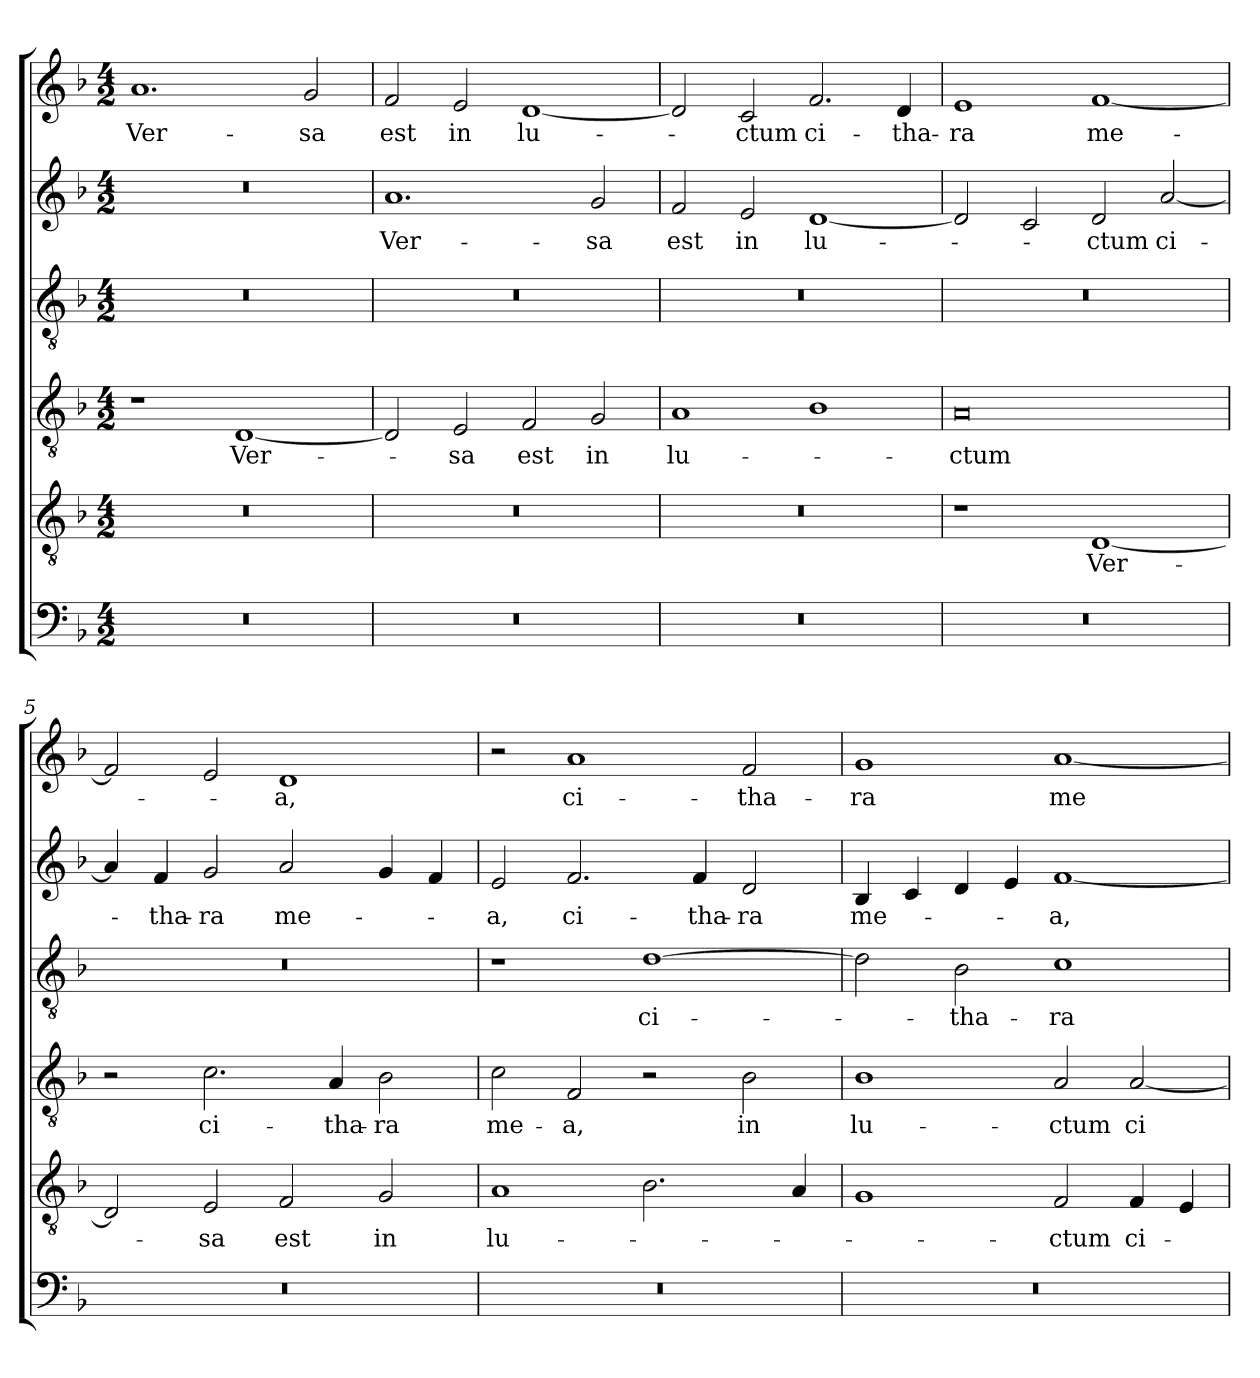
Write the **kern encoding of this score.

**kern	**kern	**text	**kern	**text	**kern	**text	**kern	**text	**kern	**text
*part6	*part5	*part5	*part4	*part4	*part3	*part3	*part2	*part2	*part1	*part1
*staff6	*staff5	*staff5	*staff4	*staff4	*staff3	*staff3	*staff2	*staff2	*staff1	*staff1
*clefF4	*clefGv2	*	*clefGv2	*	*clefGv2	*	*clefG2	*	*clefG2	*
*k[b-]	*k[b-]	*	*k[b-]	*	*k[b-]	*	*k[b-]	*	*k[b-]	*
*F:	*F:	*	*F:	*	*F:	*	*F:	*	*F:	*
*M4/2	*M4/2	*	*M4/2	*	*M4/2	*	*M4/2	*	*M4/2	*
=1	=1	=1	=1	=1	=1	=1	=1	=1	=1	=1
0r	0r	.	1r	.	0r	.	0r	.	1.a	Ver-
.	.	.	[1D	Ver-	.	.	.	.	.	.
.	.	.	.	.	.	.	.	.	2g/	-sa
=2	=2	=2	=2	=2	=2	=2	=2	=2	=2	=2
0r	0r	.	2D/]	.	0r	.	1.a	Ver-	2f/	est
.	.	.	2E/	-sa	.	.	.	.	2e/	in
.	.	.	2F/	est	.	.	.	.	[1d	lu-
.	.	.	2G/	in	.	.	2g/	-sa	.	.
=3	=3	=3	=3	=3	=3	=3	=3	=3	=3	=3
0r	0r	.	1A	lu-	0r	.	2f/	est	2d/]	.
.	.	.	.	.	.	.	2e/	in	2c/	-ctum
.	.	.	1B-	.	.	.	[1d	lu-	2.f/	ci-
.	.	.	.	.	.	.	.	.	4d/	-tha-
=4	=4	=4	=4	=4	=4	=4	=4	=4	=4	=4
0r	1r	.	0A	-ctum	0r	.	2d/]	.	1e	-ra
.	.	.	.	.	.	.	2c/	.	.	.
.	[1D	Ver-	.	.	.	.	2d/	-ctum	[1f	me-
.	.	.	.	.	.	.	[2a/	ci-	.	.
=5	=5	=5	=5	=5	=5	=5	=5	=5	=5	=5
0r	2D/]	.	2r	.	0r	.	4a/]	.	2f/]	.
.	.	.	.	.	.	.	4f/	-tha-	.	.
.	2E/	-sa	2.c\	ci-	.	.	2g/	-ra	2e/	.
.	2F/	est	.	.	.	.	2a/	me-	1d	-a,
.	.	.	4A/	-tha-	.	.	.	.	.	.
.	2G/	in	2B-\	-ra	.	.	4g/	.	.	.
.	.	.	.	.	.	.	4f/	.	.	.
=6	=6	=6	=6	=6	=6	=6	=6	=6	=6	=6
0r	1A	lu-	2c\	me-	1r	.	2e/	-a,	2r	.
.	.	.	2F/	-a,	.	.	2.f/	ci-	1a	ci-
.	2.B-\	.	2r	.	[1d	ci-	.	.	.	.
.	.	.	.	.	.	.	4f/	-tha-	.	.
.	.	.	2B-\	in	.	.	2d/	-ra	2f/	-tha-
.	4A/	.	.	.	.	.	.	.	.	.
!!LO:LB:g=z
=7	=7	=7	=7	=7	=7	=7	=7	=7	=7	=7
0r	1G	.	1B-	lu-	2d\]	.	4B-/	me-	1g	-ra
.	.	.	.	.	.	.	4c/	.	.	.
.	.	.	.	.	2B-\	-tha-	4d/	.	.	.
.	.	.	.	.	.	.	4e/	.	.	.
.	2F/	-ctum	2A/	-ctum	1c	-ra	[1f	-a,	[1a	me-
.	4F/	ci-	[2A/	ci-	.	.	.	.	.	.
.	4E/	.	.	.	.	.	.	.	.	.
=	=	=	=	=	=	=	=	=	=	=
*-	*-	*-	*-	*-	*-	*-	*-	*-	*-	*-
